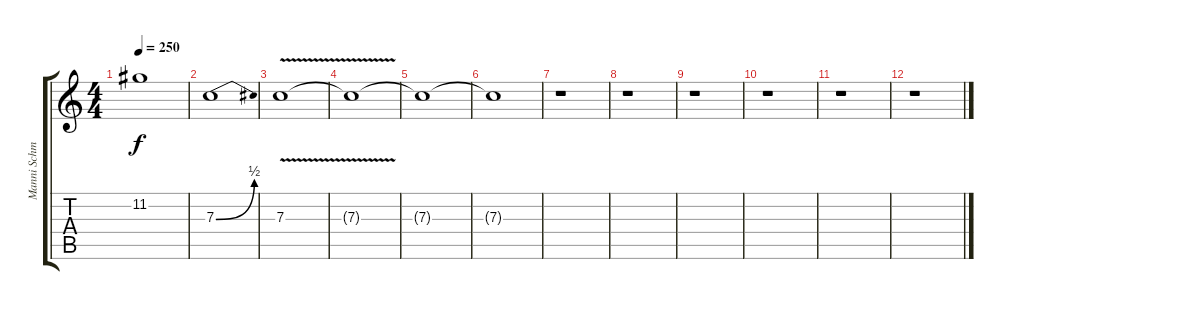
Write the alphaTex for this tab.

\track ("Manni Schmidt (Solista 1)" "Manni Schm") {instrument distortionguitar}
\staff {score tabs}
\tuning (D4 A3 F3 C3 G2 D2) {hide}
\ts (4 4)
\tempo 250
\clef g2
\ks c
11.2.1{dy f} |
7.3{be (bend 0 0 60 2)}.1 |
7.3{v}.1 |
7.3{t}.1 |
7.3{t}.1 |
7.3{t}.1 |
r.1 |
r.1 |
r.1 |
r.1 |
r.1 |
r.1
